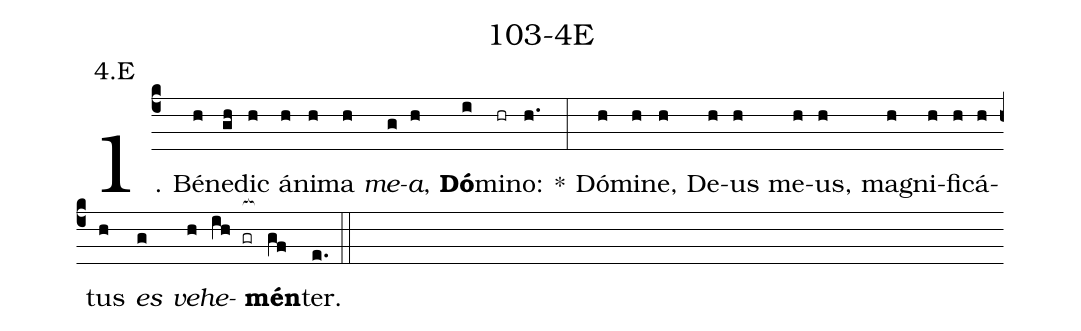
name: 103-4E;
annotation: 4.E;
%%
(c4)1. Bé(h)ne(gh)dic(h) á(h)ni(h)ma(h) <i>me</i>(g)<i>a</i>,(h) <b>Dó</b>(i)mi(hr)no:(h.) *(:) Dó(h)mi(h)ne,(h) De(h)us(h) me(h)us,(h) ma(h)gni(h)fi(h)cá(h)tus(h) <i>es</i>(g) <i>ve</i>(h)<i>he</i>(ih gr[ocb:1{])<b>mén</b>(gf[ocb:0}])ter.(e.) (::)
